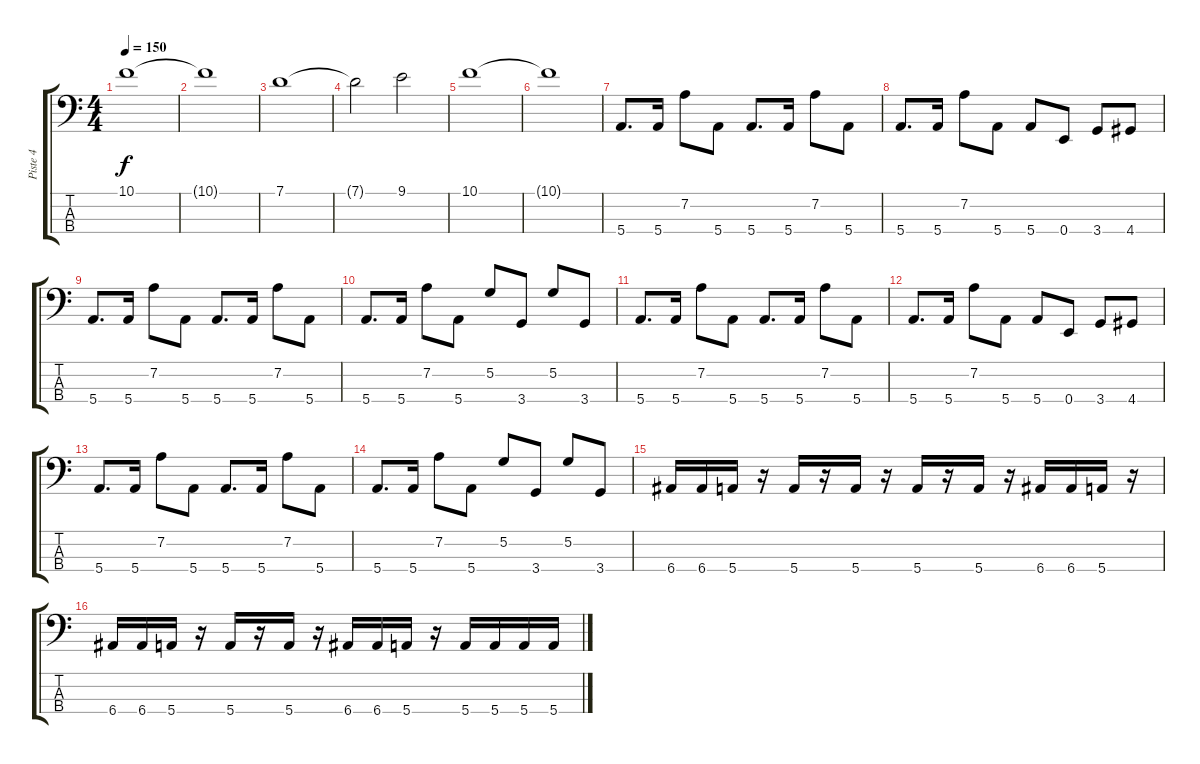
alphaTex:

\track ("Piste 4" "Piste 4") {instrument electricbassfinger}
\staff {score tabs}
\tuning (G2 D2 A1 E1) {hide}
\ts (4 4)
\tempo 150
\clef f4
\ks c
10.1.1{dy f} |
10.1{t}.1 |
7.1.1 |
7.1{t}.2 9.1.2 |
10.1.1 |
10.1{t}.1 |
5.4.8{d} 5.4.16 7.2.8 5.4.8 5.4.8{d} 5.4.16 7.2.8 5.4.8 |
5.4.8{d} 5.4.16 7.2.8 5.4.8 5.4.8 0.4.8 3.4.8 4.4.8 |
5.4.8{d} 5.4.16 7.2.8 5.4.8 5.4.8{d} 5.4.16 7.2.8 5.4.8 |
5.4.8{d} 5.4.16 7.2.8 5.4.8 5.2.8 3.4.8 5.2.8 3.4.8 |
5.4.8{d} 5.4.16 7.2.8 5.4.8 5.4.8{d} 5.4.16 7.2.8 5.4.8 |
5.4.8{d} 5.4.16 7.2.8 5.4.8 5.4.8 0.4.8 3.4.8 4.4.8 |
5.4.8{d} 5.4.16 7.2.8 5.4.8 5.4.8{d} 5.4.16 7.2.8 5.4.8 |
5.4.8{d} 5.4.16 7.2.8 5.4.8 5.2.8 3.4.8 5.2.8 3.4.8 |
6.4.16 6.4.16 5.4.16 r.16 5.4.16 r.16 5.4.16 r.16 5.4.16 r.16 5.4.16 r.16 6.4.16 6.4.16 5.4.16 r.16 |
6.4.16 6.4.16 5.4.16 r.16 5.4.16 r.16 5.4.16 r.16 6.4.16 6.4.16 5.4.16 r.16 5.4.16 5.4.16 5.4.16 5.4.16
